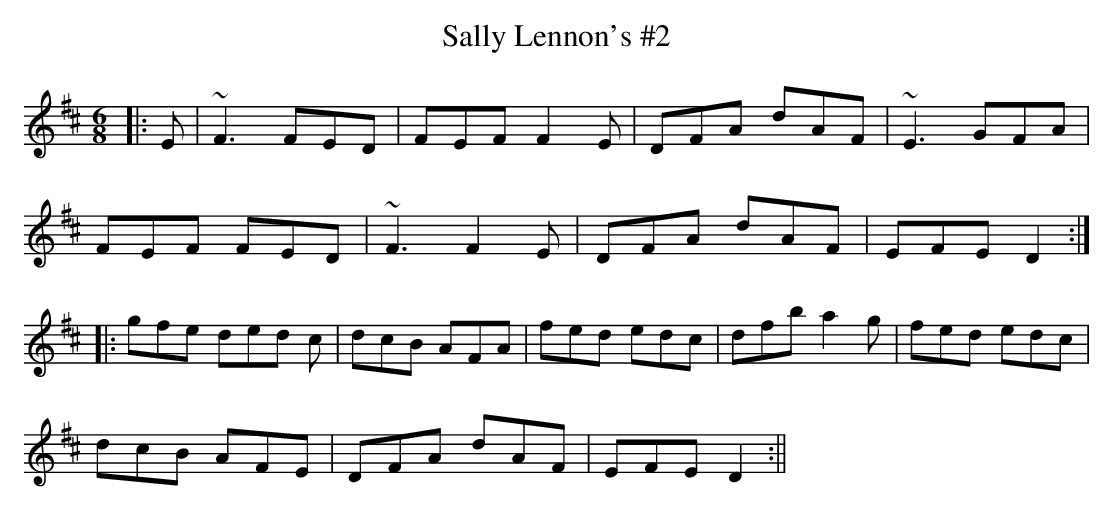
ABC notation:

X:1
T:Sally Lennon's #2
M:6/8
L:1/8
K:D
|:E|~F3 FED|FEF F2E|DFA dAF|~E3 GFA|!
FEF FED|~F3 F2E|DFA dAF|EFE D2:|!
|:gfe ded c|dcB AFA|fed edc|dfb a2g|fed edc|!
dcB AFE|DFA dAF|EFE D2:||
